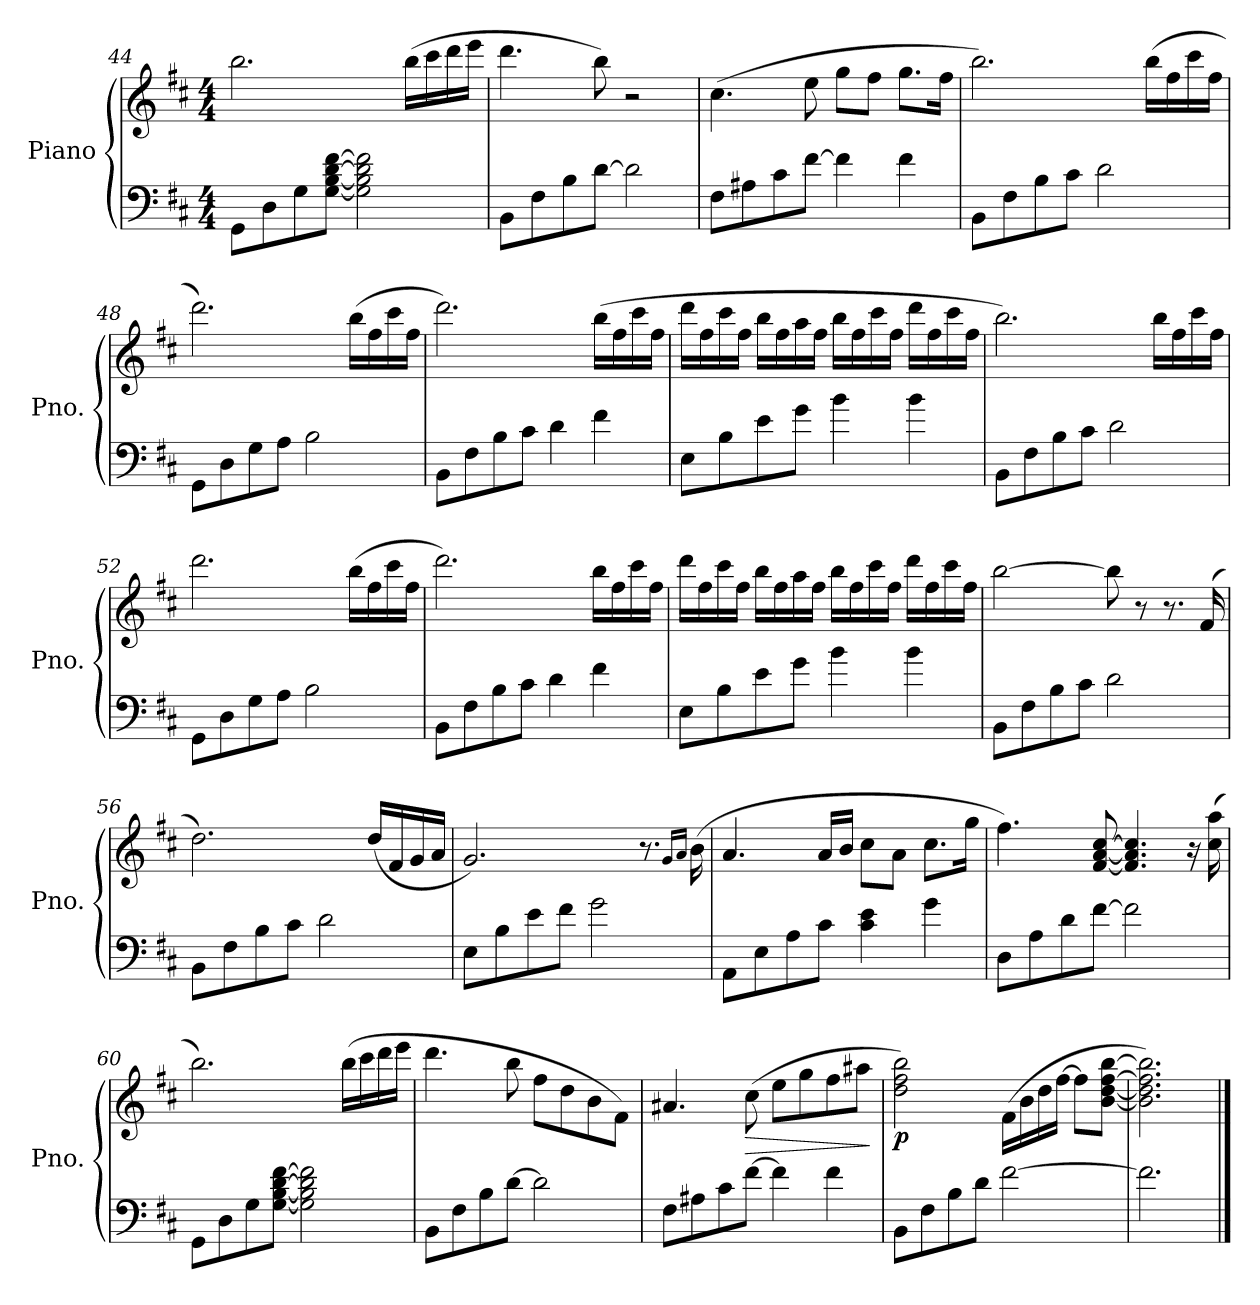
**kern	**kern	**dynam
*part1	*part1	*part1
*staff2	*staff1	*staff1/2
*I"Piano	*	*
*I'Pno.	*	*
!!LO:LB:g=z
*clefF4	*clefG2	*
*k[f#c#]	*k[f#c#]	*
*M4/4	*M4/4	*
=44	=44	=44
8GG\L	2.bb\	.
8D\	.	.
8G\	.	.
[8G\ [8B\ [8d\ [8f#\J	.	.
2G\] 2B\] 2d\] 2f#\]	.	.
.	(>16bb\LL	.
.	16ccc#\	.
.	16ddd\	.
.	16eee\JJ	.
=45	=45	=45
8BB\L	4.ddd\	.
8F#\	.	.
8B\	.	.
[8d\J	8bb\)	.
2d\]	2r	.
=46	=46	=46
8F#\L	(>4.cc#\	.
8A#X\	.	.
8c#\	.	.
[8f#\J	8ee\	.
4f#\]	8gg\L	.
.	8ff#\J	.
4f#\	8.gg\L	.
.	16ff#\Jk	.
=47	=47	=47
8BB\L	2.bb\)	.
8F#\	.	.
8B\	.	.
8c#\J	.	.
2d\	.	.
.	(>16bb\LL	.
.	16ff#\	.
.	16ccc#\	.
.	16ff#\JJ	.
!!LO:PB:g=z
=48	=48	=48
8GG\L	2.ddd\)	.
8D\	.	.
8G\	.	.
8A\J	.	.
2B\	.	.
.	(>16bb\LL	.
.	16ff#\	.
.	16ccc#\	.
.	16ff#\JJ	.
=49	=49	=49
8BB\L	2.ddd\)	.
8F#\	.	.
8B\	.	.
8c#\J	.	.
4d\	.	.
4f#\	(>16bb\LL	.
.	16ff#\	.
.	16ccc#\	.
.	16ff#\JJ	.
=50	=50	=50
8E\L	16ddd\LL	.
.	16ff#\	.
8B\	16ccc#\	.
.	16ff#\JJ	.
8e\	16bb\LL	.
.	16ff#\	.
8g\J	16aa\	.
.	16ff#\JJ	.
4b\	16bb\LL	.
.	16ff#\	.
.	16ccc#\	.
.	16ff#\JJ	.
4b\	16ddd\LL	.
.	16ff#\	.
.	16ccc#\	.
.	16ff#\JJ	.
=51	=51	=51
8BB\L	2.bb\)	.
8F#\	.	.
8B\	.	.
8c#\J	.	.
2d\	.	.
.	16bb\LL	.
.	16ff#\	.
.	16ccc#\	.
.	16ff#\JJ	.
!!LO:LB:g=z
=52	=52	=52
8GG\L	2.ddd\	.
8D\	.	.
8G\	.	.
8A\J	.	.
2B\	.	.
.	(>16bb\LL	.
.	16ff#\	.
.	16ccc#\	.
.	16ff#\JJ	.
=53	=53	=53
8BB\L	2.ddd\)	.
8F#\	.	.
8B\	.	.
8c#\J	.	.
4d\	.	.
4f#\	16bb\LL	.
.	16ff#\	.
.	16ccc#\	.
.	16ff#\JJ	.
=54	=54	=54
8E\L	16ddd\LL	.
.	16ff#\	.
8B\	16ccc#\	.
.	16ff#\JJ	.
8e\	16bb\LL	.
.	16ff#\	.
8g\J	16aa\	.
.	16ff#\JJ	.
4b\	16bb\LL	.
.	16ff#\	.
.	16ccc#\	.
.	16ff#\JJ	.
4b\	16ddd\LL	.
.	16ff#\	.
.	16ccc#\	.
.	16ff#\JJ	.
=55	=55	=55
8BB\L	[2bb\	.
8F#\	.	.
8B\	.	.
8c#\J	.	.
2d\	8bb\]	.
.	8r	.
.	8.r	.
.	(<16f#/	.
=56	=56	=56
8BB\L	2.dd\)	.
8F#\	.	.
8B\	.	.
8c#\J	.	.
2d\	.	.
.	(<16dd/LL	.
.	16f#/	.
.	16g/	.
.	16a/JJ	.
!!LO:LB:g=z
=57	=57	=57
8E\L	2.g/)	.
8B\	.	.
8e\	.	.
8f#\J	.	.
2g\	.	.
.	8.r	.
.	16qg/LL	.
.	16qa/JJ	.
.	(>16b\	.
=58	=58	=58
8AA\L	4.a/	.
8E\	.	.
8A\	.	.
8c#\J	16a/LL	.
.	16b/JJ	.
4c#\ 4e\	8cc#\L	.
.	8a\J	.
4g\	8.cc#\L	.
.	16gg\Jk	.
=59	=59	=59
8D\L	4.ff#\)	.
8A\	.	.
8d\	.	.
[8f#\J	[8f#/ [8a/ [8cc#/	.
2f#\]	4.f#/] 4.a/] 4.cc#/]	.
.	16r	.
.	(>16cc#\ 16aa\	.
!!LO:LB:g=z
=60	=60	=60
8GG\L	2.bb\)	.
8D\	.	.
8G\	.	.
[8G\ [8B\ [8d\ [8f#\J	.	.
2G\] 2B\] 2d\] 2f#\]	.	.
.	(>16bb\LL	.
.	16ccc#\	.
.	16ddd\	.
.	16eee\JJ	.
=61	=61	=61
8BB\L	4.ddd\	.
8F#\	.	.
8B\	.	.
[8d\J	8bb\	.
2d\]	8ff#\L	.
.	8dd\	.
.	8b\	.
.	8f#\J)	.
=62	=62	=62
8F#\L	4.a#X/	.
8A#X\	.	.
8c#\	.	.
!	!	!LO:HP:b
[8f#\J	(>8cc#\	>
4f#\]	8ee\L	.
.	8gg\	.
4f#\	8ff#\	.
.	8aa#X\J	.
.	.	]
=63	=63	=63
!	!	!LO:DY:b
8BB\L	2dd\ 2ff#\ 2bb\)	p
8F#\	.	.
8B\	.	.
8d\J	.	.
[2f#\	(>16f#\LL	.
.	16b\	.
.	16dd\	.
.	[16ff#\JJ	.
.	8ff#\L]	.
.	[8b\ [8dd\ [8ff#\ [8bb\J	.
=64	=64	=64
2.f#\]	2.b\] 2.dd\] 2.ff#\] 2.bb\])	.
==	==	==
*-	*-	*-
